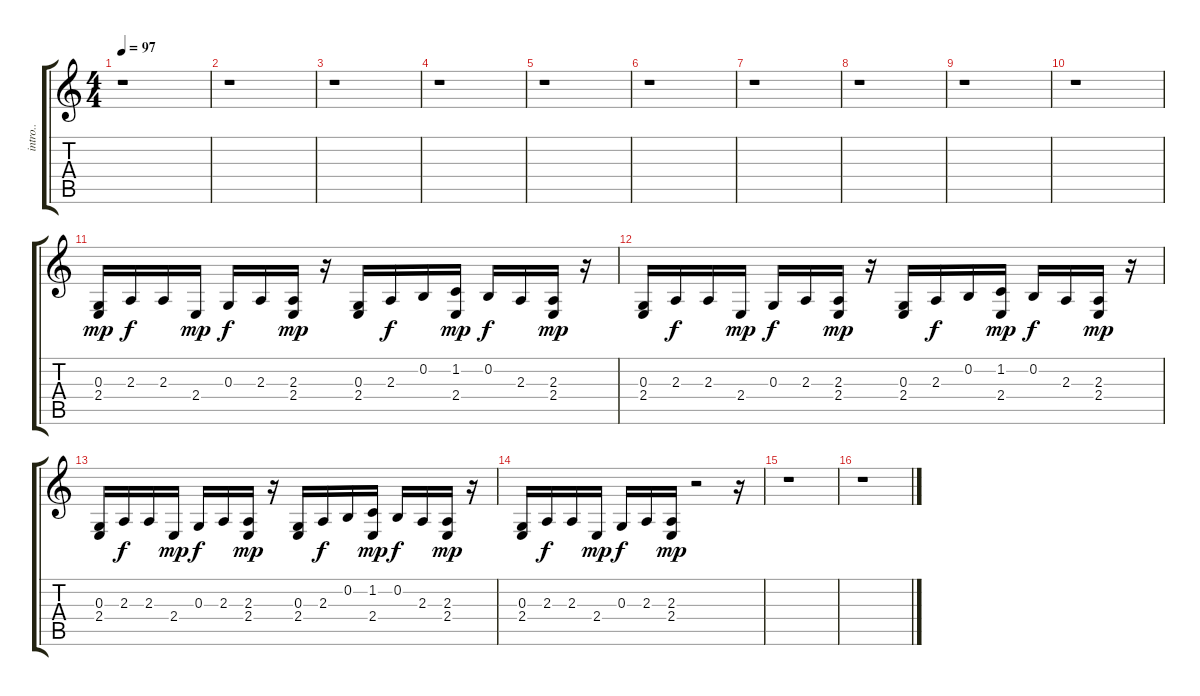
\track ("intro.." "intro..") {instrument honkytonkpiano}
\staff {score tabs}
\tuning (E4 B3 G3 D3 A2 E2) {hide}
\ts (4 4)
\tempo 97
\clef g2
\ks c
r.1{dy mp} |
r.1 |
r.1 |
r.1 |
r.1 |
r.1 |
r.1 |
r.1 |
r.1 |
r.1 |
(0.3 2.4).16 2.3.16{dy f} 2.3.16 2.4.16{dy mp} 0.3.16{dy f} 2.3.16 (2.3 2.4).16{dy mp} r.16 (0.3 2.4).16 2.3.16{dy f} 0.2.16 (1.2 2.4).16{dy mp} 0.2.16{dy f} 2.3.16 (2.3 2.4).16{dy mp} r.16 |
(0.3 2.4).16 2.3.16{dy f} 2.3.16 2.4.16{dy mp} 0.3.16{dy f} 2.3.16 (2.3 2.4).16{dy mp} r.16 (0.3 2.4).16 2.3.16{dy f} 0.2.16 (1.2 2.4).16{dy mp} 0.2.16{dy f} 2.3.16 (2.3 2.4).16{dy mp} r.16 |
(0.3 2.4).16 2.3.16{dy f} 2.3.16 2.4.16{dy mp} 0.3.16{dy f} 2.3.16 (2.3 2.4).16{dy mp} r.16 (0.3 2.4).16 2.3.16{dy f} 0.2.16 (1.2 2.4).16{dy mp} 0.2.16{dy f} 2.3.16 (2.3 2.4).16{dy mp} r.16 |
(0.3 2.4).16 2.3.16{dy f} 2.3.16 2.4.16{dy mp} 0.3.16{dy f} 2.3.16 (2.3 2.4).16{dy mp} r.2 r.16 |
r.1 |
r.1
